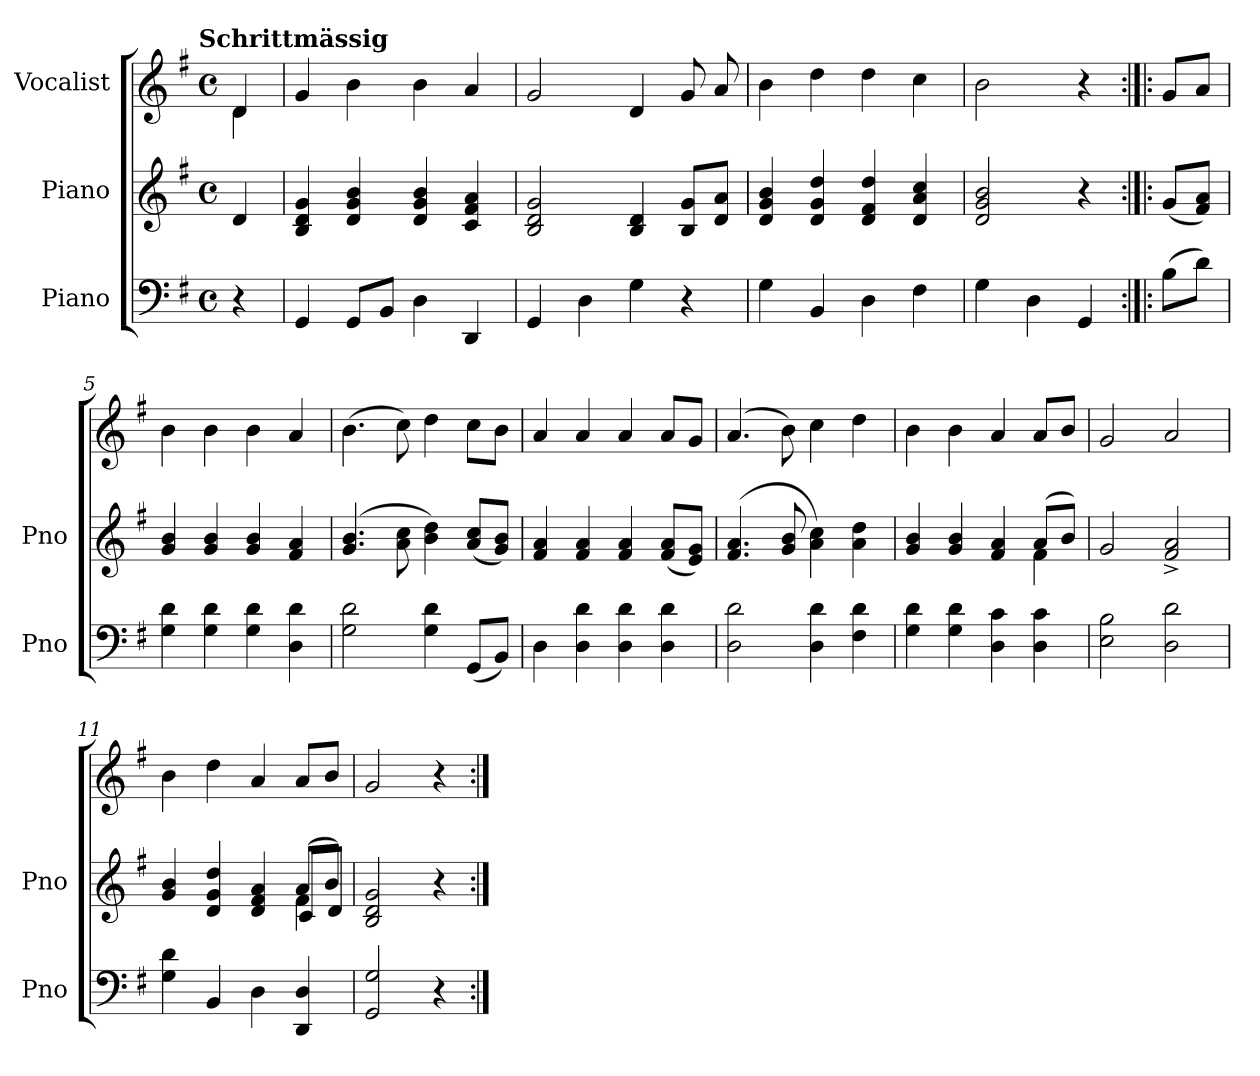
**kern	**kern	**kern
*part3	*part2	*part1
*staff3	*staff2	*staff1
*I"Piano	*I"Piano	*I"Vocalist
*I'Pno	*I'Pno	*
*clefF4	*clefG2	*clefG2
*k[f#]	*k[f#]	*k[f#]
*G:	*G:	*G:
!!LO:TX:omd:t=Schrittmässig
*M4/4	*M4/4	*M4/4
*met(c)	*met(c)	*met(c)
*MM120	*MM120	*MM120
=	=	=
*	*	*^
4r	4d	4d	4d
*	*	*v	*v
=1	=1	=1
4GG	4B 4d 4g	4g
8GGL	4d 4g 4b	4b
8BBJ	.	.
4D	4d 4g 4b	4b
4DD	4c 4f# 4a	4a
=2	=2	=2
4GG	2B 2d 2g	2g
4D	.	.
4G	4B 4d	4d
4r	8B 8gL	8g
.	8d 8aJ	8a
=3	=3	=3
4G	4d 4g 4b	4b
4BB	4d 4g 4dd	4dd
4D	4d 4f# 4dd	4dd
4F#	4d 4a 4cc	4cc
=4	=4	=4
4G	2d 2g 2b	2b
4D	.	.
4GG	4r	4r
=:|!|:	=:|!|:	=:|!|:
(8BL	(8gL	8gL
8dJ)	8f# 8aJ)	8aJ
=5	=5	=5
4G 4d	4g 4b	4b
4G 4d	4g 4b	4b
4G 4d	4g 4b	4b
4D 4d	4f# 4a	4a
=6	=6	=6
2G 2d	(4.g 4.b	(4.b
.	8a 8cc	8cc)
4G 4d	4b 4dd)	4dd
(8GGL	(8a 8ccL	8ccL
8BBJ)	8g 8bJ)	8bJ
=7	=7	=7
4D	4f# 4a	4a
4D 4d	4f# 4a	4a
4D 4d	4f# 4a	4a
4D 4d	(8f# 8aL	8aL
.	8e 8gJ)	8gJ
=8	=8	=8
2D 2d	(4.f# 4.a	(4.a
.	8g 8b	8b)
4D 4d	4a 4cc)	4cc
4F# 4d	4a 4dd	4dd
=9	=9	=9
*	*^	*
4G 4d	4g 4b	2.ryy	4b
4G 4d	4g 4b	.	4b
4D 4c	4f# 4a	.	4a
4D 4c	(8aL	4f#	8aL
.	8bJ)	.	8bJ
*	*v	*v	*
=10	=10	=10
2E 2B	2g	2g
2D 2d	2f#^ 2a^	2a
=11	=11	=11
*	*^	*
*	*	*^	*
4G 4d	4g 4b	2.ryy	2.ryy	4b
4BB	4d 4g 4dd	.	.	4dd
4D	4d 4f# 4a	.	.	4a
4DD 4D	(8aL	4f#	8cL	8aL
.	8bJ)	.	8dJ	8bJ
*	*v	*v	*v	*
=12	=12	=12
2GG 2G	2B 2d 2g	2g
4r	4r	4r
=:|!	=:|!	=:|!
*-	*-	*-
